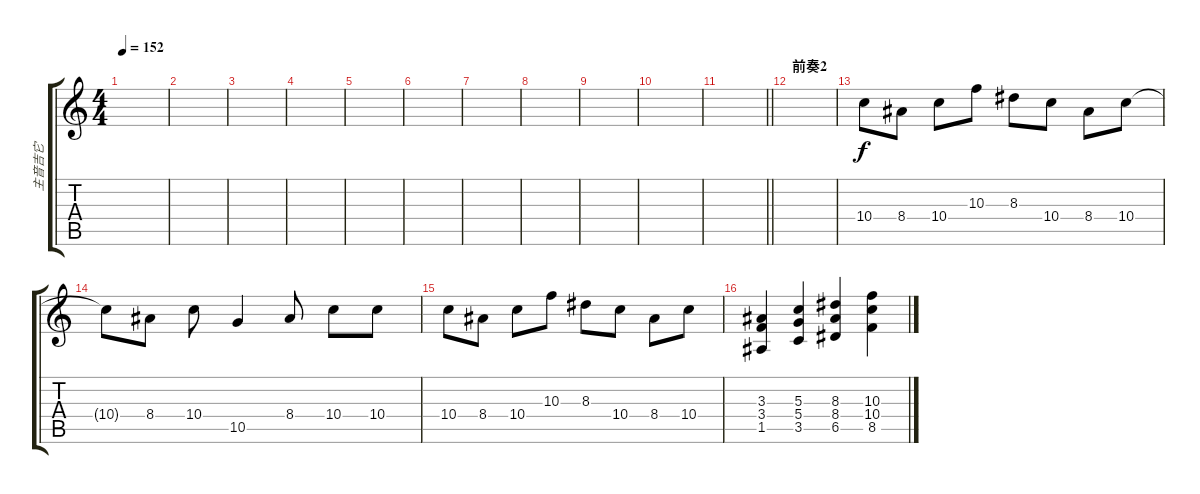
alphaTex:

\track ("主音吉它" "主音吉它") {instrument overdrivenguitar}
\staff {score tabs}
\tuning (E4 B3 G3 D3 A2 E2) {hide}
\ts (4 4)
\tempo 152
\clef g2
\ks c
|
|
|
|
|
|
|
|
|
|
\barLineRight lightlight
|
\section ("" "前奏2")
|
10.4.8 8.4.8 10.4.8 10.3.8 8.3.8 10.4.8 8.4.8 10.4.8 |
10.4{t}.8 8.4.8 10.4.8 10.5.4 8.4.8 10.4.8 10.4.8 |
10.4.8 8.4.8 10.4.8 10.3.8 8.3.8 10.4.8 8.4.8 10.4.8 |
(3.3 3.4 1.5).4 (5.3 5.4 3.5).4 (8.3 8.4 6.5).4 (10.3 10.4 8.5).4
